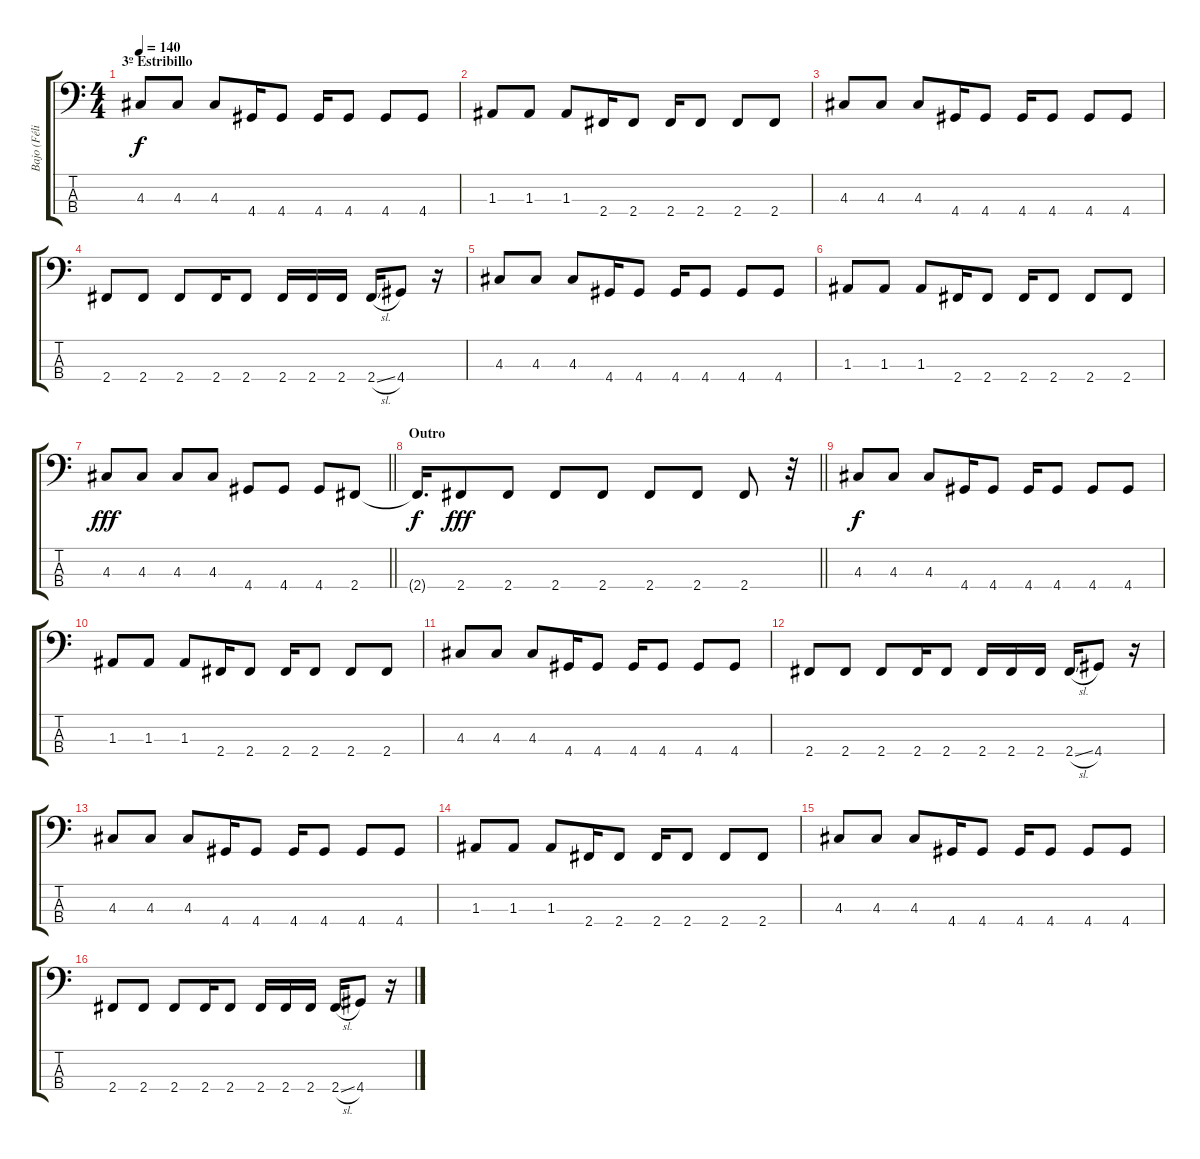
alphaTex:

\track ("Bajo (Félix)" "Bajo (Féli") {instrument electricbassfinger}
\staff {score tabs}
\tuning (G2 D2 A1 E1) {hide}
\ts (4 4)
\section ("" "3º Estribillo")
\tempo 140
\clef f4
\ks c
4.3.8{dy f} 4.3.8 4.3.8 4.4.16 4.4.8 4.4.16 4.4.8 4.4.8 4.4.8 |
1.3.8 1.3.8 1.3.8 2.4.16 2.4.8 2.4.16 2.4.8 2.4.8 2.4.8 |
4.3.8 4.3.8 4.3.8 4.4.16 4.4.8 4.4.16 4.4.8 4.4.8 4.4.8 |
2.4.8 2.4.8 2.4.8 2.4.16 2.4.8 2.4.16 2.4.16 2.4.16 2.4{sl}.16 4.4.8 r.16 |
4.3.8 4.3.8 4.3.8 4.4.16 4.4.8 4.4.16 4.4.8 4.4.8 4.4.8 |
1.3.8 1.3.8 1.3.8 2.4.16 2.4.8 2.4.16 2.4.8 2.4.8 2.4.8 |
\barLineRight lightlight
4.3.8{dy fff} 4.3.8 4.3.8 4.3.8 4.4.8 4.4.8 4.4.8 2.4.8 |
\section ("" "Outro")
\barLineRight lightlight
2.4{t}.16{d dy f} 2.4.8{dy fff} 2.4.8 2.4.8 2.4.8 2.4.8 2.4.8 2.4.8 r.32 |
4.3.8{dy f} 4.3.8 4.3.8 4.4.16 4.4.8 4.4.16 4.4.8 4.4.8 4.4.8 |
1.3.8 1.3.8 1.3.8 2.4.16 2.4.8 2.4.16 2.4.8 2.4.8 2.4.8 |
4.3.8 4.3.8 4.3.8 4.4.16 4.4.8 4.4.16 4.4.8 4.4.8 4.4.8 |
2.4.8 2.4.8 2.4.8 2.4.16 2.4.8 2.4.16 2.4.16 2.4.16 2.4{sl}.16 4.4.8 r.16 |
4.3.8 4.3.8 4.3.8 4.4.16 4.4.8 4.4.16 4.4.8 4.4.8 4.4.8 |
1.3.8 1.3.8 1.3.8 2.4.16 2.4.8 2.4.16 2.4.8 2.4.8 2.4.8 |
4.3.8 4.3.8 4.3.8 4.4.16 4.4.8 4.4.16 4.4.8 4.4.8 4.4.8 |
2.4.8 2.4.8 2.4.8 2.4.16 2.4.8 2.4.16 2.4.16 2.4.16 2.4{sl}.16 4.4.8 r.16
